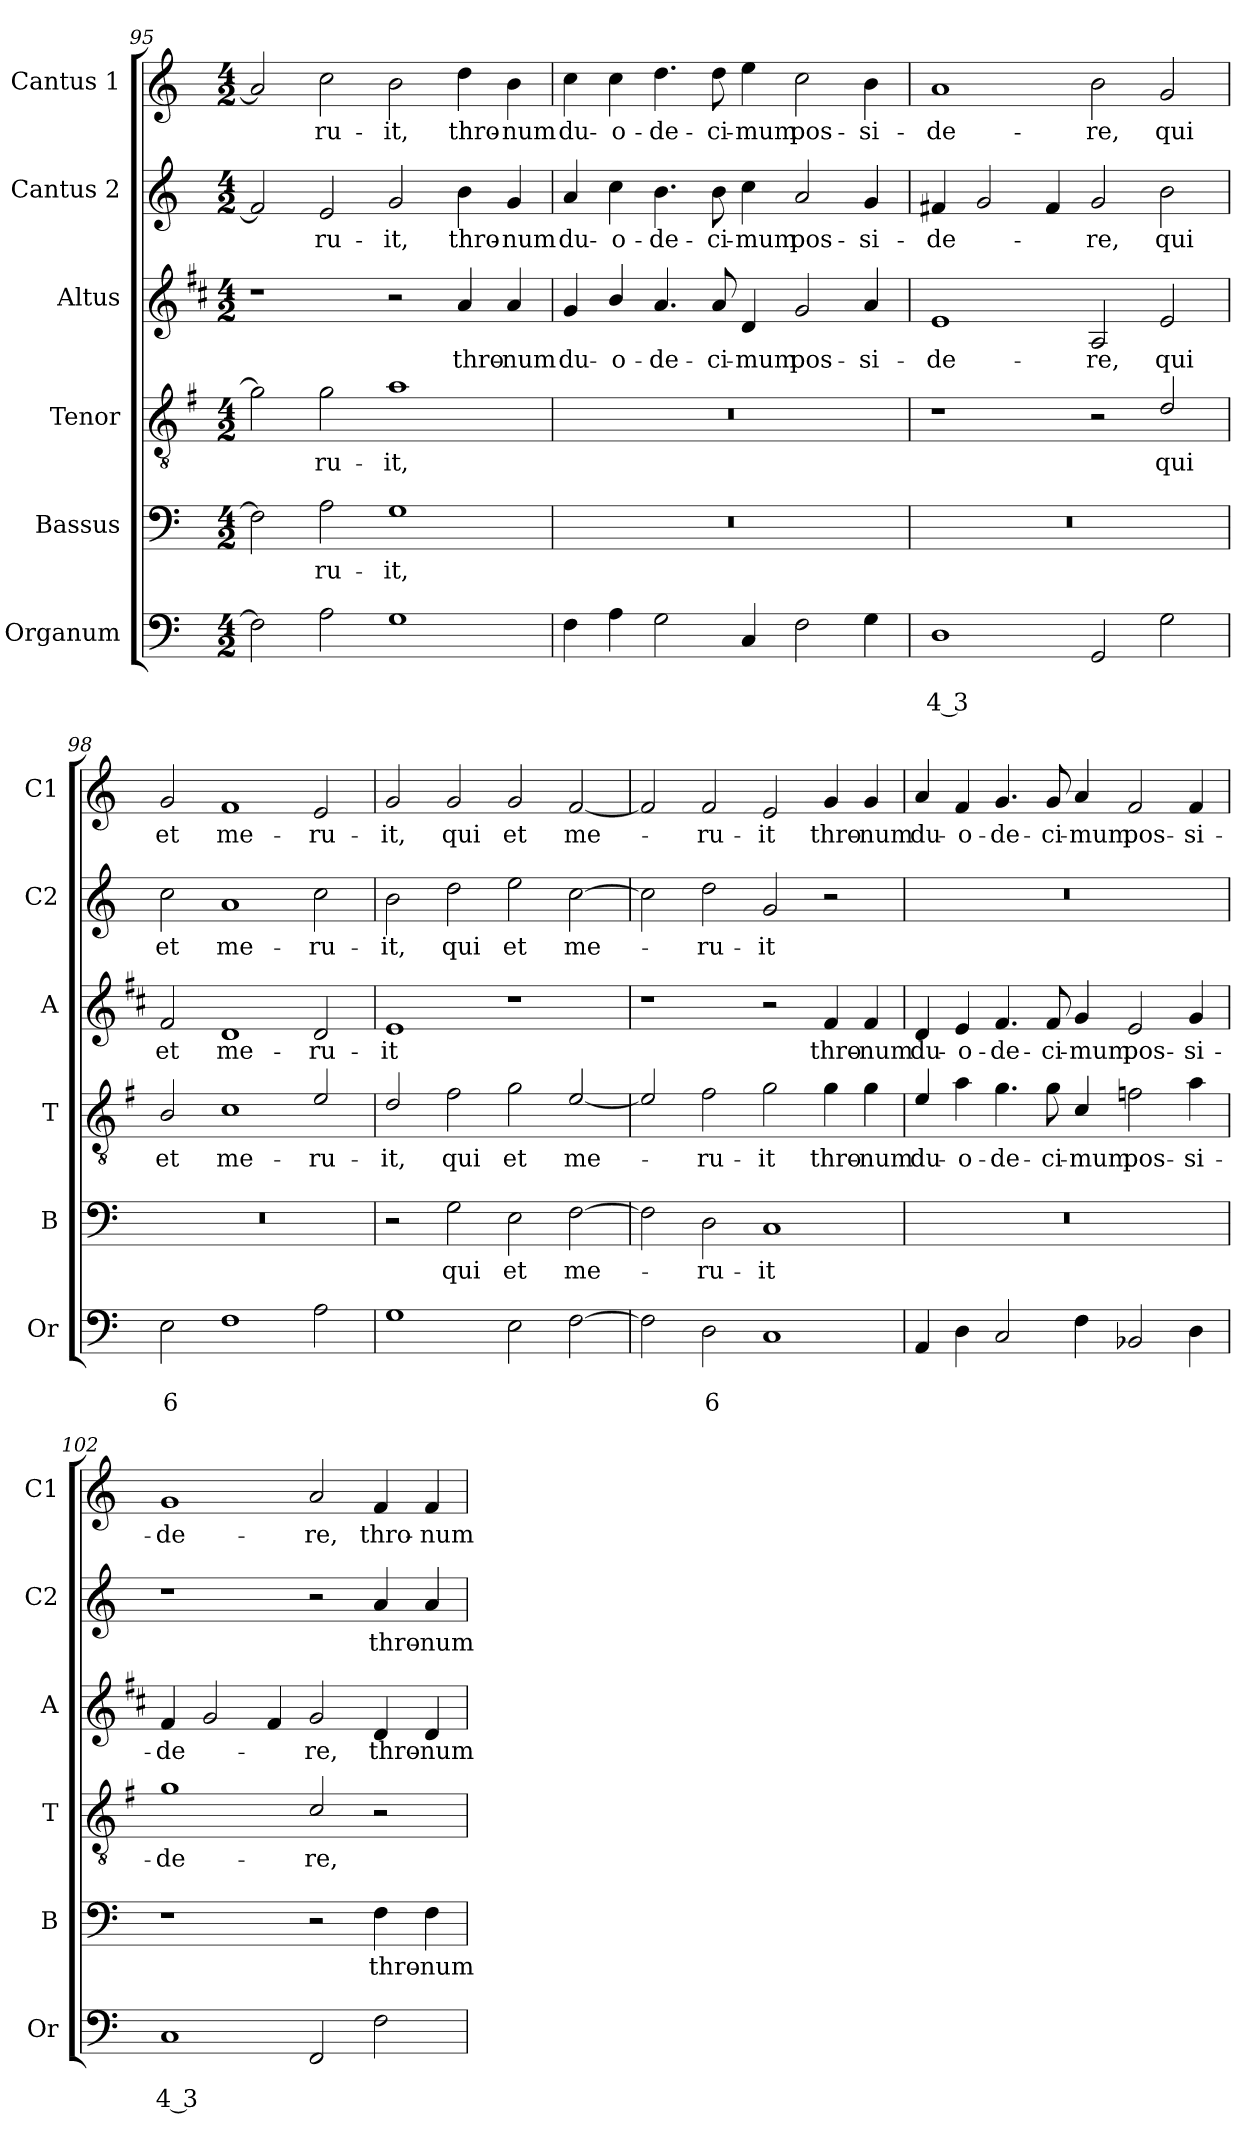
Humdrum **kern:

**kern	**text	**text	**kern	**text	**kern	**text	**kern	**text	**kern	**text	**kern	**text
*part6	*part6	*part6	*part5	*part5	*part4	*part4	*part3	*part3	*part2	*part2	*part1	*part1
*staff6	*staff6	*staff6	*staff5	*staff5	*staff4	*staff4	*staff3	*staff3	*staff2	*staff2	*staff1	*staff1
*I"Organum	*	*	*I"Bassus	*	*I"Tenor	*	*I"Altus	*	*I"Cantus 2	*	*I"Cantus 1	*
*I'Or	*	*	*I'B	*	*I'T	*	*I'A	*	*I'C2	*	*I'C1	*
*clefF4	*	*	*clefF4	*	*clefGv2	*	*clefG2	*	*clefG2	*	*clefG2	*
*	*	*	*	*	*ITrd4c7	*	*ITrd1c2	*	*	*	*	*
*k[]	*	*	*k[]	*	*k[]	*	*k[]	*	*k[]	*	*k[]	*
*C:	*	*	*C:	*	*C:	*	*C:	*	*C:	*	*C:	*
*M4/2	*	*	*M4/2	*	*M4/2	*	*M4/2	*	*M4/2	*	*M4/2	*
=95	=95	=95	=95	=95	=95	=95	=95	=95	=95	=95	=95	=95
2F\]	.	.	2F\]	.	2c\]	.	1r	.	2f/]	.	2a/]	.
!	!	!	!	!LO:LY:b	!	!LO:LY:b	!	!	!	!LO:LY:b	!	!LO:LY:b
2A\	.	.	2A\	-ru-	2c\	-ru-	.	.	2e/	-ru-	2cc\	-ru-
!	!	!	!	!LO:LY:b	!	!LO:LY:b	!	!	!	!LO:LY:b	!	!LO:LY:b
1G	.	.	1G	-it,	1d	-it,	2r	.	2g/	-it,	2b\	-it,
!	!	!	!	!	!	!	!	!LO:LY:b	!	!LO:LY:b	!	!LO:LY:b
.	.	.	.	.	.	.	4g/	thro-	4b\	thro-	4dd\	thro-
!	!	!	!	!	!	!	!	!LO:LY:b	!	!LO:LY:b	!	!LO:LY:b
.	.	.	.	.	.	.	4g/	-num	4g/	-num	4b\	-num
!!LO:PB:g=z
=96	=96	=96	=96	=96	=96	=96	=96	=96	=96	=96	=96	=96
!	!	!	!	!	!	!	!	!LO:LY:b	!	!LO:LY:b	!	!LO:LY:b
4F\	.	.	0r	.	0r	.	4f/	du-	4a/	du-	4cc\	du-
!	!	!	!	!	!	!	!	!LO:LY:b	!	!LO:LY:b	!	!LO:LY:b
4A\	.	.	.	.	.	.	4a/	-o-	4cc\	-o-	4cc\	-o-
!	!	!	!	!	!	!	!	!LO:LY:b	!	!LO:LY:b	!	!LO:LY:b
2G\	.	.	.	.	.	.	4.g/	-de-	4.b\	-de-	4.dd\	-de-
!	!	!	!	!	!	!	!	!LO:LY:b	!	!LO:LY:b	!	!LO:LY:b
.	.	.	.	.	.	.	8g/	-ci-	8b\	-ci-	8dd\	-ci-
!	!	!	!	!	!	!	!	!LO:LY:b	!	!LO:LY:b	!	!LO:LY:b
4C/	.	.	.	.	.	.	4c/	-mum	4cc\	-mum	4ee\	-mum
!	!	!	!	!	!	!	!	!LO:LY:b	!	!LO:LY:b	!	!LO:LY:b
2F\	.	.	.	.	.	.	2f/	pos-	2a/	pos-	2cc\	pos-
!	!	!	!	!	!	!	!	!LO:LY:b	!	!LO:LY:b	!	!LO:LY:b
4G\	.	.	.	.	.	.	4g/	-si-	4g/	-si-	4b\	-si-
=97	=97	=97	=97	=97	=97	=97	=97	=97	=97	=97	=97	=97
!	!	!LO:LY:b	!	!	!	!	!	!LO:LY:b	!	!LO:LY:b	!	!LO:LY:b
1D	.	4 3	0r	.	1r	.	1d	-de-	4f#X/	-de-	1a	-de-
.	.	.	.	.	.	.	.	.	2g/	.	.	.
.	.	.	.	.	.	.	.	.	4f#/	.	.	.
!	!	!	!	!	!	!	!	!LO:LY:b	!	!LO:LY:b	!	!LO:LY:b
2GG/	.	.	.	.	2r	.	2G/	-re,	2g/	-re,	2b\	-re,
!	!	!	!	!	!	!LO:LY:b	!	!LO:LY:b	!	!LO:LY:b	!	!LO:LY:b
2G\	.	.	.	.	2G/	qui	2d/	qui	2b\	qui	2g/	qui
=98	=98	=98	=98	=98	=98	=98	=98	=98	=98	=98	=98	=98
!	!	!LO:LY:b	!	!	!	!LO:LY:b	!	!LO:LY:b	!	!LO:LY:b	!	!LO:LY:b
2E\	.	6	0r	.	2E/	et	2e/	et	2cc\	et	2g/	et
!	!	!	!	!	!	!LO:LY:b	!	!LO:LY:b	!	!LO:LY:b	!	!LO:LY:b
1F	.	.	.	.	1F	me-	1c	me-	1a	me-	1f	me-
!	!	!	!	!	!	!LO:LY:b	!	!LO:LY:b	!	!LO:LY:b	!	!LO:LY:b
2A\	.	.	.	.	2A/	-ru-	2c/	-ru-	2cc\	-ru-	2e/	-ru-
=99	=99	=99	=99	=99	=99	=99	=99	=99	=99	=99	=99	=99
!	!	!	!	!	!	!LO:LY:b	!	!LO:LY:b	!	!LO:LY:b	!	!LO:LY:b
1G	.	.	2r	.	2G/	-it,	1d	-it	2b\	-it,	2g/	-it,
!	!	!	!	!LO:LY:b	!	!LO:LY:b	!	!	!	!LO:LY:b	!	!LO:LY:b
.	.	.	2G\	qui	2B\	qui	.	.	2dd\	qui	2g/	qui
!	!	!	!	!LO:LY:b	!	!LO:LY:b	!	!	!	!LO:LY:b	!	!LO:LY:b
2E\	.	.	2E\	et	2c\	et	1r	.	2ee\	et	2g/	et
!	!	!	!	!LO:LY:b	!	!LO:LY:b	!	!	!	!LO:LY:b	!	!LO:LY:b
[2F\	.	.	[2F\	me-	[2A/	me-	.	.	[2cc\	me-	[2f/	me-
=100	=100	=100	=100	=100	=100	=100	=100	=100	=100	=100	=100	=100
2F\]	.	.	2F\]	.	2A/]	.	1r	.	2cc\]	.	2f/]	.
!	!	!LO:LY:b	!	!LO:LY:b	!	!LO:LY:b	!	!	!	!LO:LY:b	!	!LO:LY:b
2D\	.	6	2D\	-ru-	2B\	-ru-	.	.	2dd\	-ru-	2f/	-ru-
!	!	!	!	!LO:LY:b	!	!LO:LY:b	!	!	!	!LO:LY:b	!	!LO:LY:b
1C	.	.	1C	-it	2c\	-it	2r	.	2g/	-it	2e/	-it
!	!	!	!	!	!	!LO:LY:b	!	!LO:LY:b	!	!	!	!LO:LY:b
.	.	.	.	.	4c\	thro-	4e/	thro-	2r	.	4g/	thro-
!	!	!	!	!	!	!LO:LY:b	!	!LO:LY:b	!	!	!	!LO:LY:b
.	.	.	.	.	4c\	-num	4e/	-num	.	.	4g/	-num
!!LO:LB:g=z
=101	=101	=101	=101	=101	=101	=101	=101	=101	=101	=101	=101	=101
!	!	!	!	!	!	!LO:LY:b	!	!LO:LY:b	!	!	!	!LO:LY:b
4AA/	.	.	0r	.	4A/	du-	4c/	du-	0r	.	4a/	du-
!	!	!	!	!	!	!LO:LY:b	!	!LO:LY:b	!	!	!	!LO:LY:b
4D\	.	.	.	.	4d\	-o-	4d/	-o-	.	.	4f/	-o-
!	!	!	!	!	!	!LO:LY:b	!	!LO:LY:b	!	!	!	!LO:LY:b
2C/	.	.	.	.	4.c\	-de-	4.e/	-de-	.	.	4.g/	-de-
!	!	!	!	!	!	!LO:LY:b	!	!LO:LY:b	!	!	!	!LO:LY:b
.	.	.	.	.	8c\	-ci-	8e/	-ci-	.	.	8g/	-ci-
!	!	!	!	!	!	!LO:LY:b	!	!LO:LY:b	!	!	!	!LO:LY:b
4F\	.	.	.	.	4F/	-mum	4f/	-mum	.	.	4a/	-mum
!	!	!	!	!	!	!LO:LY:b	!	!LO:LY:b	!	!	!	!LO:LY:b
2BB-X/	.	.	.	.	2B-X\	pos-	2d/	pos-	.	.	2f/	pos-
!	!	!	!	!	!	!LO:LY:b	!	!LO:LY:b	!	!	!	!LO:LY:b
4D\	.	.	.	.	4d\	-si-	4f/	-si-	.	.	4f/	-si-
=102	=102	=102	=102	=102	=102	=102	=102	=102	=102	=102	=102	=102
!	!	!LO:LY:b	!	!	!	!LO:LY:b	!	!LO:LY:b	!	!	!	!LO:LY:b
1C	.	4 3	1r	.	1c	-de-	4e/	-de-	1r	.	1g	-de-
.	.	.	.	.	.	.	2f/	.	.	.	.	.
.	.	.	.	.	.	.	4e/	.	.	.	.	.
!	!	!	!	!	!	!LO:LY:b	!	!LO:LY:b	!	!	!	!LO:LY:b
2FF/	.	.	2r	.	2F/	-re,	2f/	-re,	2r	.	2a/	-re,
!	!	!	!	!LO:LY:b	!	!	!	!LO:LY:b	!	!LO:LY:b	!	!LO:LY:b
2F\	.	.	4F\	thro-	2r	.	4c/	thro-	4a/	thro-	4f/	thro-
!	!	!	!	!LO:LY:b	!	!	!	!LO:LY:b	!	!LO:LY:b	!	!LO:LY:b
.	.	.	4F\	-num	.	.	4c/	-num	4a/	-num	4f/	-num
=	=	=	=	=	=	=	=	=	=	=	=	=
*-	*-	*-	*-	*-	*-	*-	*-	*-	*-	*-	*-	*-
